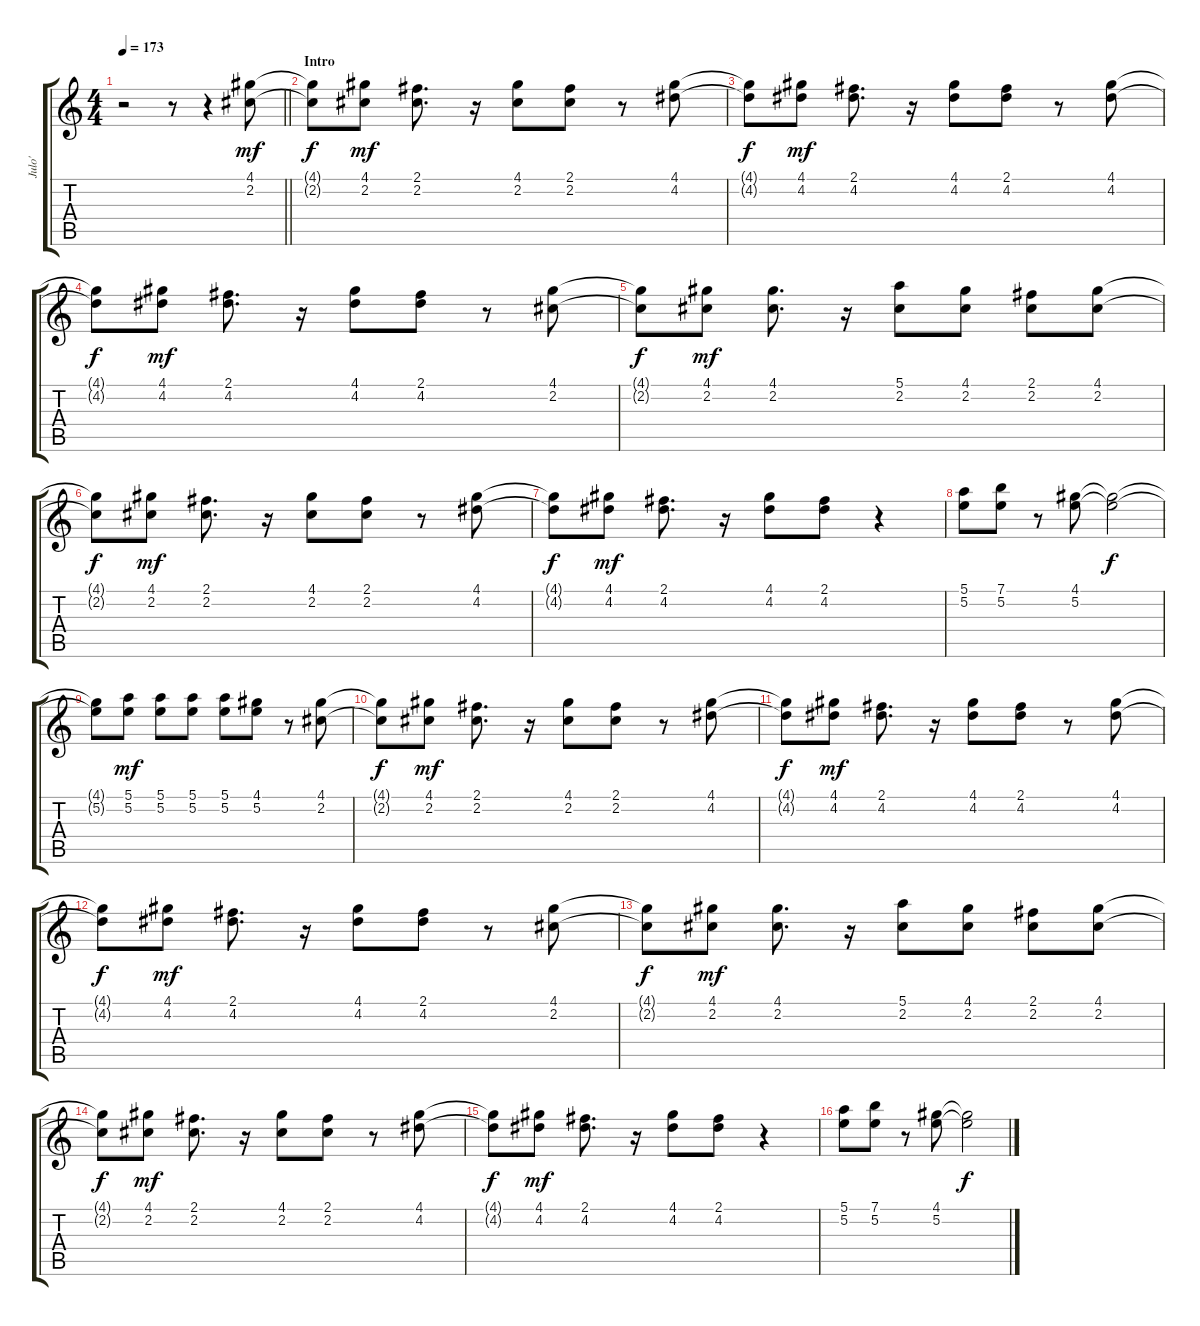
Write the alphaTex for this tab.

\track ("Julo'" "Julo'") {instrument distortionguitar}
\staff {score tabs}
\tuning (E4 B3 G3 D3 A2 E2) {hide}
\ts (4 4)
\tempo 173
\clef g2
\barLineRight lightlight
\ks c
r.2{dy mf instrument distortionguitar} r.8 r.4 (4.1 2.2).8 |
\section ("" "Intro")
(4.1{t} 2.2{t}).8{dy f} (4.1 2.2).8{dy mf} (2.1 2.2).8{d} r.16 (4.1 2.2).8 (2.1 2.2).8 r.8 (4.1 4.2).8 |
(4.1{t} 4.2{t}).8{dy f} (4.1 4.2).8{dy mf} (2.1 4.2).8{d} r.16 (4.1 4.2).8 (2.1 4.2).8 r.8 (4.1 4.2).8 |
(4.1{t} 4.2{t}).8{dy f} (4.1 4.2).8{dy mf} (2.1 4.2).8{d} r.16 (4.1 4.2).8 (2.1 4.2).8 r.8 (4.1 2.2).8 |
(4.1{t} 2.2{t}).8{dy f} (4.1 2.2).8{dy mf} (4.1 2.2).8{d} r.16 (5.1 2.2).8 (4.1 2.2).8 (2.1 2.2).8 (4.1 2.2).8 |
(4.1{t} 2.2{t}).8{dy f} (4.1 2.2).8{dy mf} (2.1 2.2).8{d} r.16 (4.1 2.2).8 (2.1 2.2).8 r.8 (4.1 4.2).8 |
(4.1{t} 4.2{t}).8{dy f} (4.1 4.2).8{dy mf} (2.1 4.2).8{d} r.16 (4.1 4.2).8 (2.1 4.2).8 r.4 |
(5.1 5.2).8 (7.1 5.2).8 r.8 (4.1 5.2).8 (4.1{t} 5.2{t}).2{dy f} |
(4.1{t} 5.2{t}).8 (5.1 5.2).8{dy mf} (5.1 5.2).8 (5.1 5.2).8 (5.1 5.2).8 (4.1 5.2).8 r.8 (4.1 2.2).8 |
(4.1{t} 2.2{t}).8{dy f} (4.1 2.2).8{dy mf} (2.1 2.2).8{d} r.16 (4.1 2.2).8 (2.1 2.2).8 r.8 (4.1 4.2).8 |
(4.1{t} 4.2{t}).8{dy f} (4.1 4.2).8{dy mf} (2.1 4.2).8{d} r.16 (4.1 4.2).8 (2.1 4.2).8 r.8 (4.1 4.2).8 |
(4.1{t} 4.2{t}).8{dy f} (4.1 4.2).8{dy mf} (2.1 4.2).8{d} r.16 (4.1 4.2).8 (2.1 4.2).8 r.8 (4.1 2.2).8 |
(4.1{t} 2.2{t}).8{dy f} (4.1 2.2).8{dy mf} (4.1 2.2).8{d} r.16 (5.1 2.2).8 (4.1 2.2).8 (2.1 2.2).8 (4.1 2.2).8 |
(4.1{t} 2.2{t}).8{dy f} (4.1 2.2).8{dy mf} (2.1 2.2).8{d} r.16 (4.1 2.2).8 (2.1 2.2).8 r.8 (4.1 4.2).8 |
(4.1{t} 4.2{t}).8{dy f} (4.1 4.2).8{dy mf} (2.1 4.2).8{d} r.16 (4.1 4.2).8 (2.1 4.2).8 r.4 |
(5.1 5.2).8 (7.1 5.2).8 r.8 (4.1 5.2).8 (4.1{t} 5.2{t}).2{dy f}
